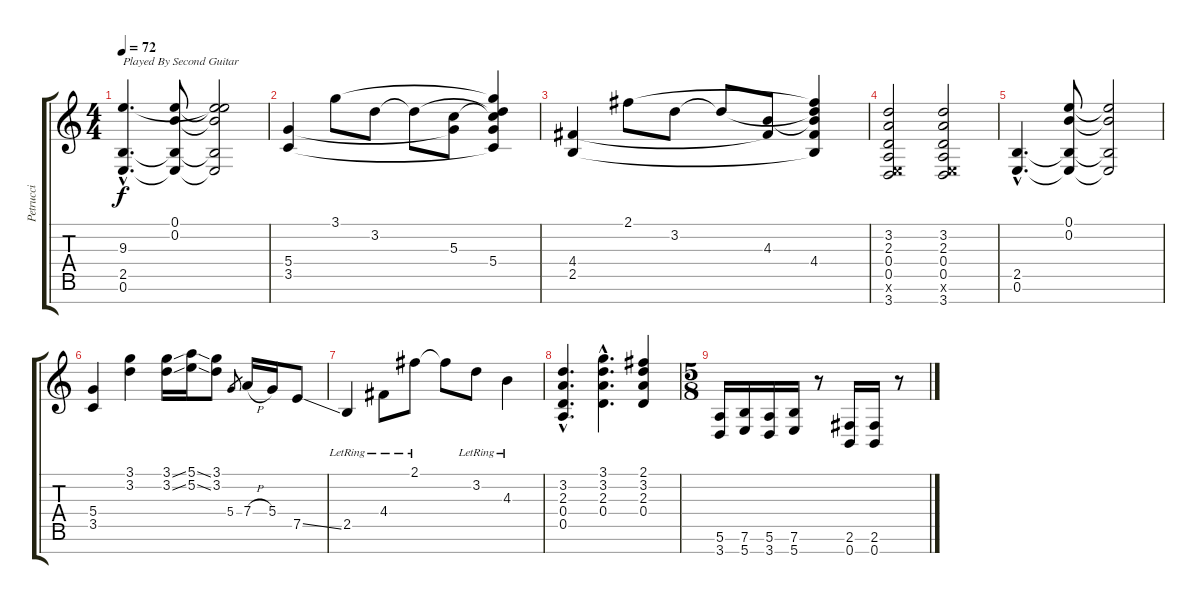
\track ("Petrucci" "Petrucci") {instrument overdrivenguitar}
\staff {score tabs}
\tuning (E4 B3 G3 D3 A2 E2 B1) {hide}
\ts (4 4)
\tempo 72
\clef g2
\ks c
(9.3{hac} 2.5{hac} 0.6{hac}).4{d txt "Played By Second Guitar" dy f} (0.1 0.2 2.5{t} 0.6{t}).8 (0.1{t} 0.2{t} 9.3{t} 2.5{t} 0.6{t}).2 |
(5.4 3.5).4 3.1.8 3.2.8 3.2{t}.8 (5.3 5.4{t}).8 (3.1{t} 3.2{t} 5.3{t} 5.4 3.5{t}).4 |
(4.4 2.5).4 2.1.8 3.2.8 3.2{t}.8 (4.3 4.4{t}).8 (2.1{t} 3.2{t} 4.3{t} 4.4 2.5{t}).4 |
(3.2 2.3 0.4 0.5 0.6{x} 3.7).2 (3.2 2.3 0.4 0.5 0.6{x} 3.7).2 |
(2.5{hac} 0.6{hac}).4{d} (0.1 0.2 2.5{t} 0.6{t}).8 (0.1{t} 0.2{t} 2.5{t} 0.6{t}).2 |
(5.4 3.5).4 (3.1 3.2).4 (3.1{ss} 3.2{ss}).16 (5.1{ss} 5.2{ss}).16 (3.1 3.2).8 5.4.8{gr} 7.4{h}.16 5.4.16 7.5{ss}.8 |
2.5{lr}.4 4.4{lr}.8 2.1{lr}.8 2.1{t}.8 3.2{lr}.8 4.3{lr}.4 |
(3.2{hac} 2.3{hac} 0.4{hac} 0.5{hac}).4{d} (3.1{hac} 3.2{hac} 2.3{hac} 0.4{hac}).4{d} (2.1 3.2 2.3 0.4).4 |
\ts (5 8)
(5.6 3.7).16 (7.6 5.7).16 (5.6 3.7).16 (7.6 5.7).16 r.8 (2.6 0.7).16 (2.6 0.7).16 r.8
